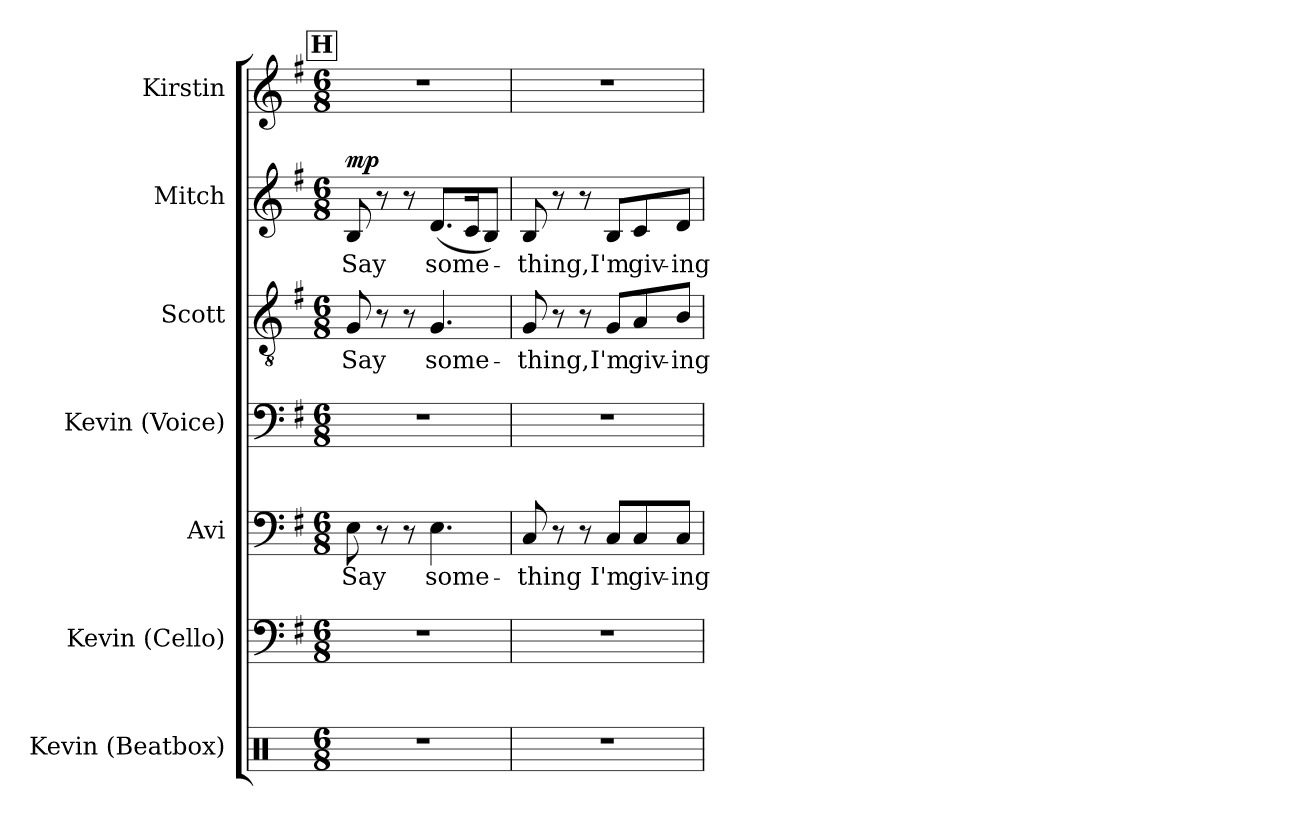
**kern	**kern	**kern	**text	**kern	**kern	**text	**kern	**text	**dynam	**kern
*part7	*part6	*part5	*part5	*part4	*part3	*part3	*part2	*part2	*part2	*part1
*staff7	*staff6	*staff5	*staff5	*staff4	*staff3	*staff3	*staff2	*staff2	*staff2	*staff1
*I"Kevin (Beatbox)	*I"Kevin (Cello)	*I"Avi	*	*I"Kevin (Voice)	*I"Scott	*	*I"Mitch	*	*	*I"Kirstin
*I'Ke. (B)	*I'Ke. (C)	*I'A.	*	*I'Ke. (V)	*I'S.	*	*I'M.	*	*	*I'Kr.
!!LO:PB:g=z
*clefX	*clefF4	*clefF4	*	*clefF4	*clefGv2	*	*clefG2	*	*	*clefG2
*k[]	*k[f#]	*k[f#]	*	*k[f#]	*k[f#]	*	*k[f#]	*	*	*k[f#]
*M6/8	*M6/8	*M6/8	*	*M6/8	*M6/8	*	*M6/8	*	*	*M6/8
!!LO:REH:place=s1:a:B:fs=14:t=H
=75	=75	=75	=75	=75	=75	=75	=75	=75	=75	=75
!	!	!	!	!	!	!	!	!	!LO:DY:a	!
2.r	2.r	8E\	Say	2.r	8G/	Say	8B/	Say	mp	2.r
.	.	8r	.	.	8r	.	8r	.	.	.
.	.	8r	.	.	8r	.	8r	.	.	.
.	.	4.E\	some-	.	4.G/	some-	(8.d/L	some-	.	.
.	.	.	.	.	.	.	16c/K	.	.	.
.	.	.	.	.	.	.	8B/J)	.	.	.
=76	=76	=76	=76	=76	=76	=76	=76	=76	=76	=76
2.r	2.r	8C/	-thing	2.r	8G/	-thing,	8B/	-thing,	.	2.r
.	.	8r	.	.	8r	.	8r	.	.	.
.	.	8r	.	.	8r	.	8r	.	.	.
.	.	8C/L	I'm	.	8G/L	I'm	8B/L	I'm	.	.
.	.	8C/	giv-	.	8A/	giv-	8c/	giv-	.	.
.	.	8C/J	-ing	.	8B/J	-ing	8d/J	-ing	.	.
=	=	=	=	=	=	=	=	=	=	=
*-	*-	*-	*-	*-	*-	*-	*-	*-	*-	*-
